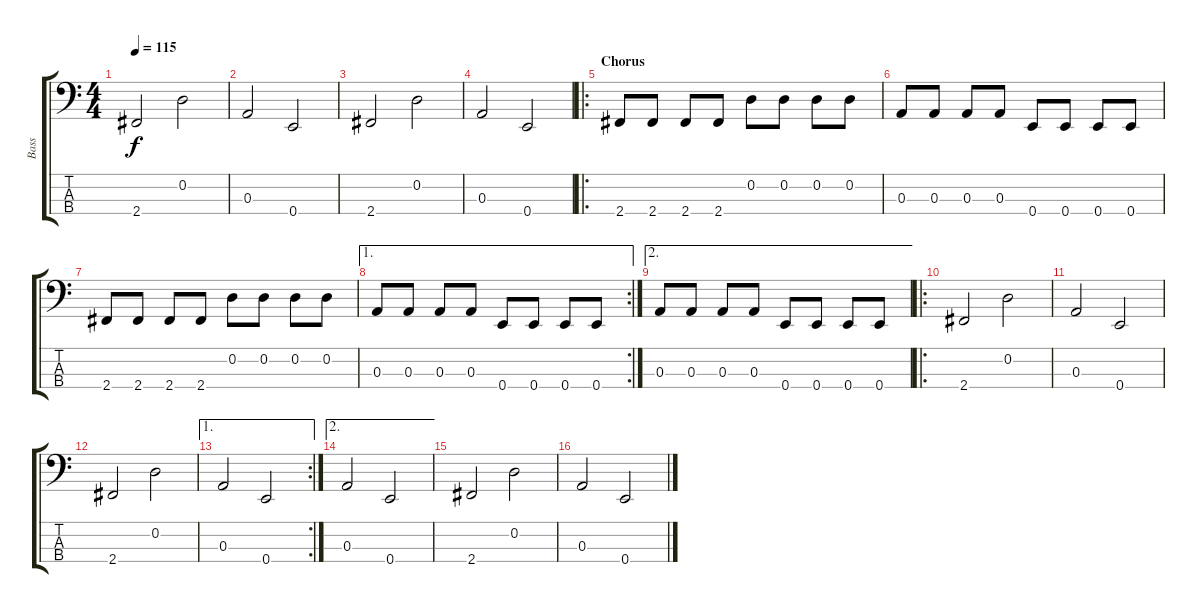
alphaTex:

\track ("Bass" "Bass") {instrument electricbasspick}
\staff {score tabs}
\tuning (G2 D2 A1 E1) {hide}
\ts (4 4)
\tempo 115
\clef f4
\ks c
2.4.2{dy f} 0.2.2 |
0.3.2 0.4.2 |
2.4.2 0.2.2 |
0.3.2 0.4.2 |
\ro
\section ("" "Chorus")
2.4.8 2.4.8 2.4.8 2.4.8 0.2.8 0.2.8 0.2.8 0.2.8 |
0.3.8 0.3.8 0.3.8 0.3.8 0.4.8 0.4.8 0.4.8 0.4.8 |
2.4.8 2.4.8 2.4.8 2.4.8 0.2.8 0.2.8 0.2.8 0.2.8 |
\ae 1
\rc 2
0.3.8 0.3.8 0.3.8 0.3.8 0.4.8 0.4.8 0.4.8 0.4.8 |
\ae 2
0.3.8 0.3.8 0.3.8 0.3.8 0.4.8 0.4.8 0.4.8 0.4.8 |
\ro
2.4.2 0.2.2 |
0.3.2 0.4.2 |
2.4.2 0.2.2 |
\ae 1
\rc 2
0.3.2 0.4.2 |
\ae 2
0.3.2 0.4.2 |
2.4.2{volume 8} 0.2.2 |
0.3.2 0.4.2
